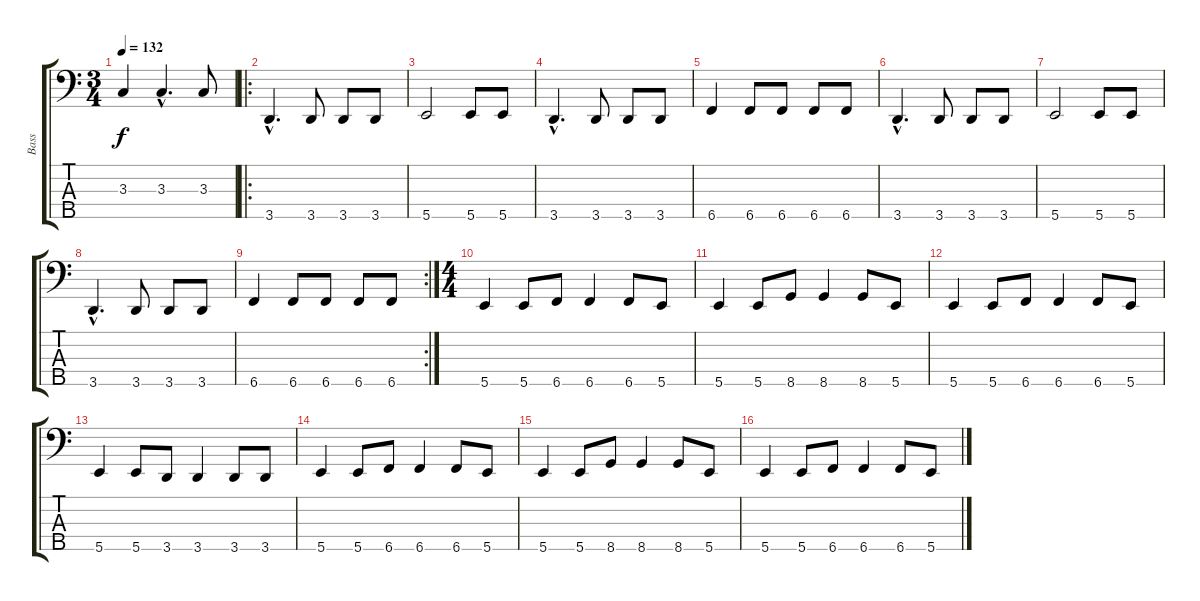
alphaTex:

\track ("Bass" "Bass") {instrument electricbassfinger}
\staff {score tabs}
\tuning (G2 D2 A1 E1 B0) {hide}
\ts (3 4)
\tempo 132
\clef f4
\ks c
3.3.4{dy f} 3.3{hac}.4{d} 3.3.8 |
\ro
3.5{hac}.4{d} 3.5.8 3.5.8 3.5.8 |
5.5.2 5.5.8 5.5.8 |
3.5{hac}.4{d} 3.5.8 3.5.8 3.5.8 |
6.5.4 6.5.8 6.5.8 6.5.8 6.5.8 |
3.5{hac}.4{d} 3.5.8 3.5.8 3.5.8 |
5.5.2 5.5.8 5.5.8 |
3.5{hac}.4{d} 3.5.8 3.5.8 3.5.8 |
\rc 2
6.5.4 6.5.8 6.5.8 6.5.8 6.5.8 |
\ts (4 4)
5.5.4 5.5.8 6.5.8 6.5.4 6.5.8 5.5.8 |
5.5.4 5.5.8 8.5.8 8.5.4 8.5.8 5.5.8 |
5.5.4 5.5.8 6.5.8 6.5.4 6.5.8 5.5.8 |
5.5.4 5.5.8 3.5.8 3.5.4 3.5.8 3.5.8 |
5.5.4 5.5.8 6.5.8 6.5.4 6.5.8 5.5.8 |
5.5.4 5.5.8 8.5.8 8.5.4 8.5.8 5.5.8 |
5.5.4 5.5.8 6.5.8 6.5.4 6.5.8 5.5.8
